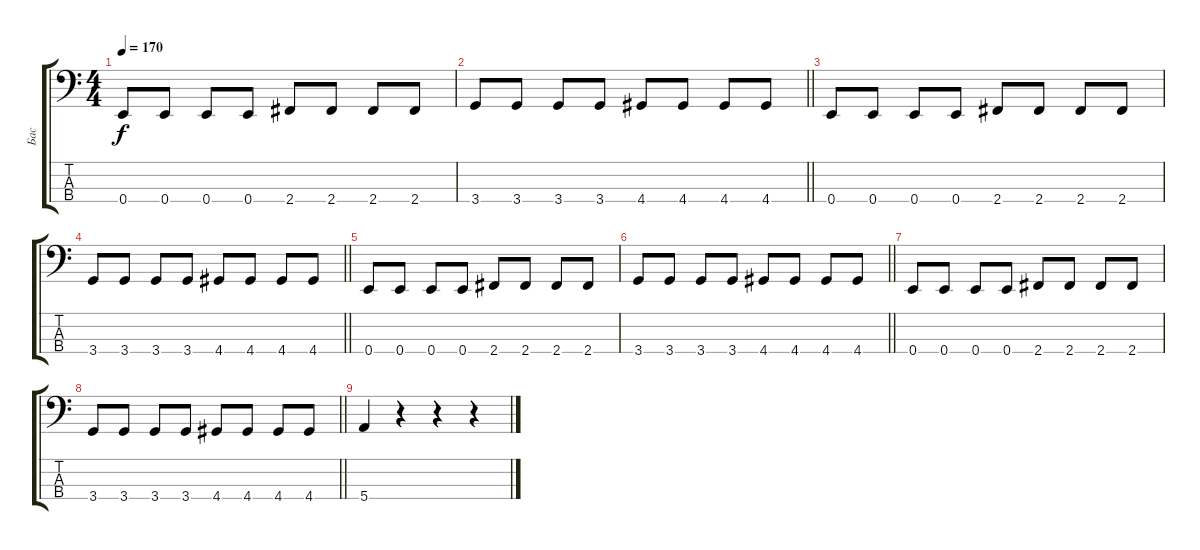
\track ("Бас" "Бас") {instrument electricbassfinger}
\staff {score tabs}
\tuning (G2 D2 A1 E1) {hide}
\ts (4 4)
\tempo 170
\clef f4
\ks c
0.4.8{dy f} 0.4.8 0.4.8 0.4.8 2.4.8 2.4.8 2.4.8 2.4.8 |
\barLineRight lightlight
3.4.8 3.4.8 3.4.8 3.4.8 4.4.8 4.4.8 4.4.8 4.4.8 |
0.4.8 0.4.8 0.4.8 0.4.8 2.4.8 2.4.8 2.4.8 2.4.8 |
\barLineRight lightlight
3.4.8 3.4.8 3.4.8 3.4.8 4.4.8 4.4.8 4.4.8 4.4.8 |
0.4.8 0.4.8 0.4.8 0.4.8 2.4.8 2.4.8 2.4.8 2.4.8 |
\barLineRight lightlight
3.4.8 3.4.8 3.4.8 3.4.8 4.4.8 4.4.8 4.4.8 4.4.8 |
0.4.8 0.4.8 0.4.8 0.4.8 2.4.8 2.4.8 2.4.8 2.4.8 |
\barLineRight lightlight
3.4.8 3.4.8 3.4.8 3.4.8 4.4.8 4.4.8 4.4.8 4.4.8 |
5.4.4 r.4 r.4 r.4
